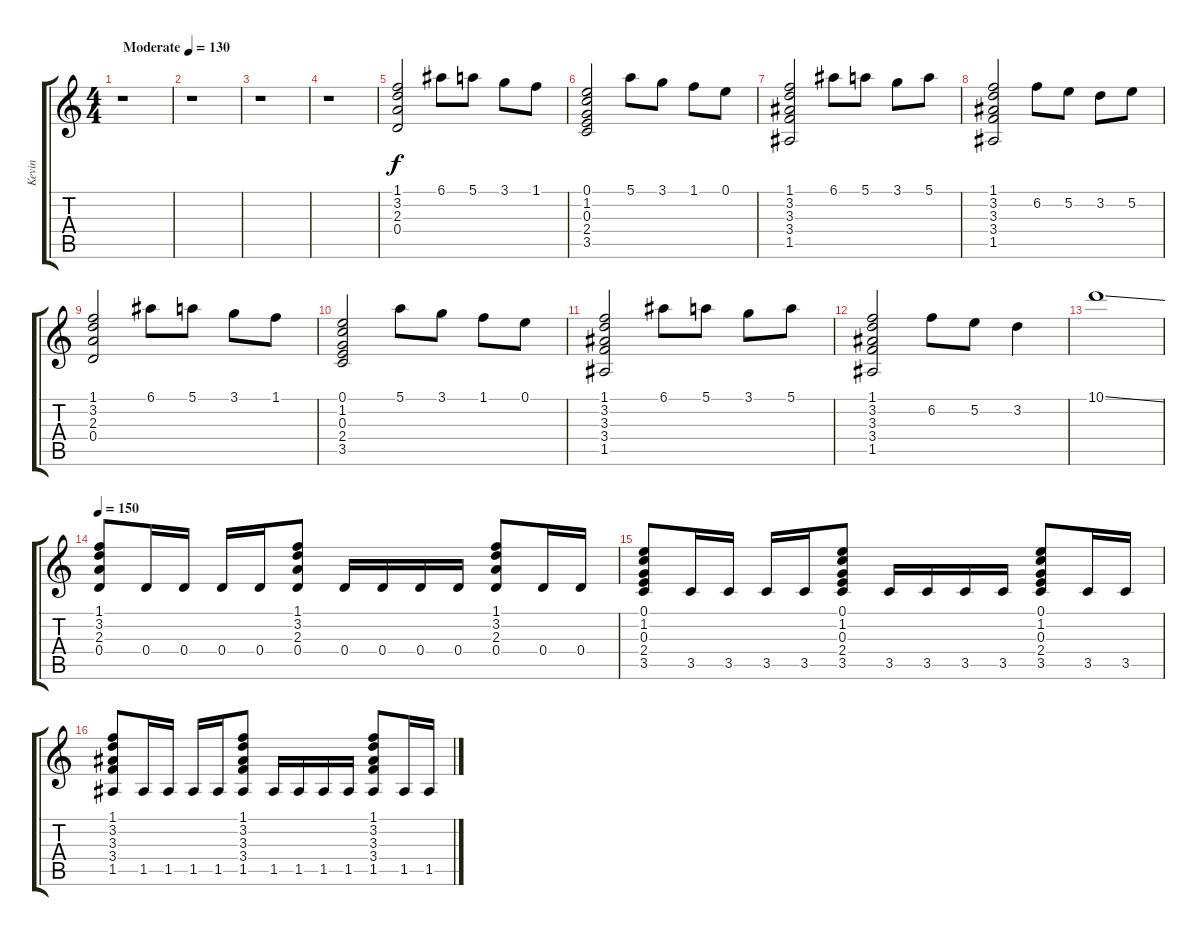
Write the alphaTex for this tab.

\track ("Kevin" "Kevin") {instrument acousticguitarnylon}
\staff {score tabs}
\tuning (E4 B3 G3 D3 A2 E2) {hide}
\ts (4 4)
\tempo (130 "Moderate")
\clef g2
\ks c
r.1{dy f instrument acousticguitarnylon} |
r.1 |
r.1 |
r.1 |
(1.1 3.2 2.3 0.4).2 6.1.8 5.1.8 3.1.8 1.1.8 |
(0.1 1.2 0.3 2.4 3.5).2 5.1.8 3.1.8 1.1.8 0.1.8 |
(1.1 3.2 3.3 3.4 1.5).2 6.1.8 5.1.8 3.1.8 5.1.8 |
(1.1 3.2 3.3 3.4 1.5).2 6.2.8 5.2.8 3.2.8 5.2.8 |
(1.1 3.2 2.3 0.4).2 6.1.8 5.1.8 3.1.8 1.1.8 |
(0.1 1.2 0.3 2.4 3.5).2 5.1.8 3.1.8 1.1.8 0.1.8 |
(1.1 3.2 3.3 3.4 1.5).2 6.1.8 5.1.8 3.1.8 5.1.8 |
(1.1 3.2 3.3 3.4 1.5).2 6.2.8 5.2.8 3.2.4 |
10.1{ss}.1 |
\tempo 150
(1.1 3.2 2.3 0.4).8 0.4.16 0.4.16 0.4.16 0.4.16 (1.1 3.2 2.3 0.4).8 0.4.16 0.4.16 0.4.16 0.4.16 (1.1 3.2 2.3 0.4).8 0.4.16 0.4.16 |
(0.1 1.2 0.3 2.4 3.5).8 3.5.16 3.5.16 3.5.16 3.5.16 (0.1 1.2 0.3 2.4 3.5).8 3.5.16 3.5.16 3.5.16 3.5.16 (0.1 1.2 0.3 2.4 3.5).8 3.5.16 3.5.16 |
(1.1 3.2 3.3 3.4 1.5).8 1.5.16 1.5.16 1.5.16 1.5.16 (1.1 3.2 3.3 3.4 1.5).8 1.5.16 1.5.16 1.5.16 1.5.16 (1.1 3.2 3.3 3.4 1.5).8 1.5.16 1.5.16
